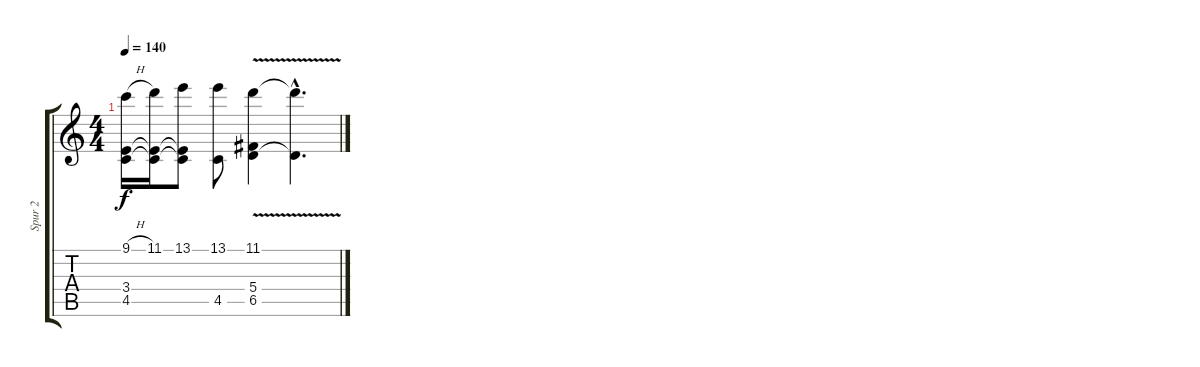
\track ("Spur 2" "Spur 2") {instrument overdrivenguitar}
\staff {score tabs}
\tuning (Eb4 Bb3 Gb3 Db3 Ab2 Eb2) {hide}
\ts (4 4)
\tempo 140
\clef g2
\ks c
(9.1{h} 3.4 4.5).16{dy f} (11.1 3.4{t} 4.5{t}).16 (13.1 3.4{t} 4.5{t}).8 (13.1 4.5).8 (11.1{v} 5.4 6.5).4 (11.1{hac t} 6.5{hac t}).4{d}
